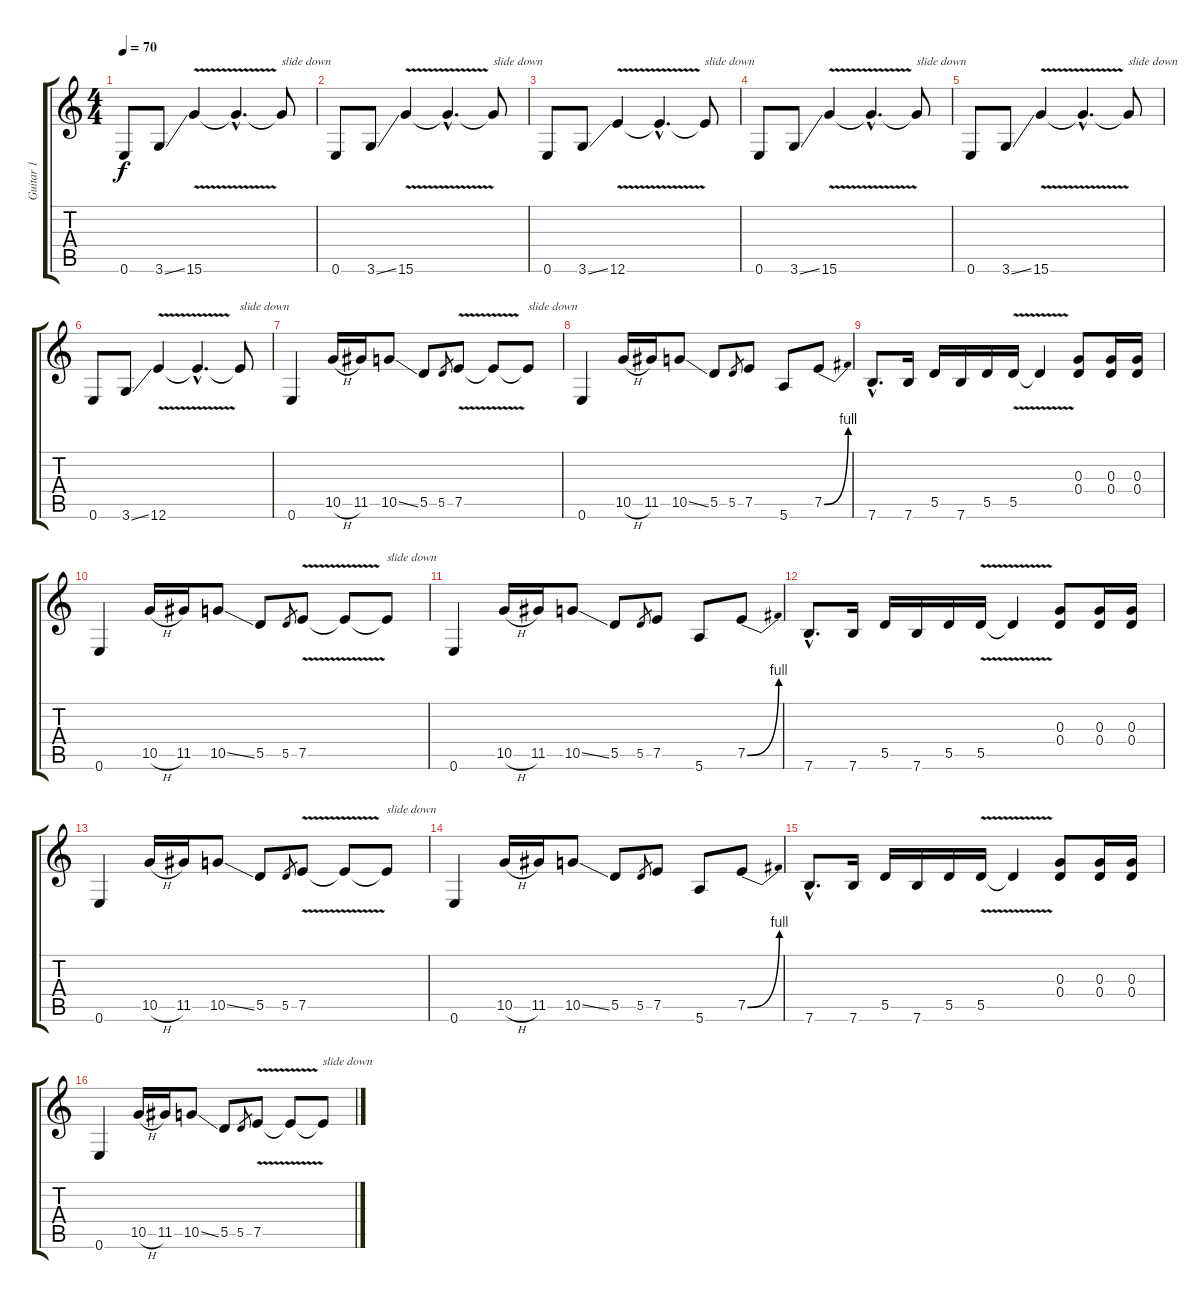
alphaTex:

\track ("Guitar 1" "Guitar 1") {instrument overdrivenguitar}
\staff {score tabs}
\tuning (E4 B3 G3 D3 A2 E2) {hide}
\ts (4 4)
\tempo 70
\clef g2
\ks c
0.6.8{dy f instrument overdrivenguitar} 3.6{ss}.8 15.6{v}.4 15.6{hac t}.4{d} 15.6{t}.8{txt "slide down"} |
0.6.8 3.6{ss}.8 15.6{v}.4 15.6{hac t}.4{d} 15.6{t}.8{txt "slide down"} |
0.6.8 3.6{ss}.8 12.6{v}.4 12.6{hac t}.4{d} 12.6{t}.8{txt "slide down"} |
0.6.8 3.6{ss}.8 15.6{v}.4 15.6{hac t}.4{d} 15.6{t}.8{txt "slide down"} |
0.6.8 3.6{ss}.8 15.6{v}.4 15.6{hac t}.4{d} 15.6{t}.8{txt "slide down"} |
0.6.8 3.6{ss}.8 12.6{v}.4 12.6{hac t}.4{d} 12.6{t}.8{txt "slide down"} |
0.6.4 10.5{h}.16 11.5.16 10.5{ss}.8 5.5.8 5.5.8{gr} 7.5{v}.8 7.5{t}.8 7.5{t}.8{txt "slide down"} |
0.6.4 10.5{h}.16 11.5.16 10.5{ss}.8 5.5.8 5.5.8{gr} 7.5.8 5.6.8 7.5{be (bend 0 0 60 4)}.8 |
7.6{hac}.8{d} 7.6.16 5.5.16 7.6.16 5.5.16 5.5{v}.16 5.5{t}.4 (0.3 0.4).8 (0.3 0.4).16 (0.3 0.4).16 |
0.6.4 10.5{h}.16 11.5.16 10.5{ss}.8 5.5.8 5.5.8{gr} 7.5{v}.8 7.5{t}.8 7.5{t}.8{txt "slide down"} |
0.6.4 10.5{h}.16 11.5.16 10.5{ss}.8 5.5.8 5.5.8{gr} 7.5.8 5.6.8 7.5{be (bend 0 0 60 4)}.8 |
7.6{hac}.8{d} 7.6.16 5.5.16 7.6.16 5.5.16 5.5{v}.16 5.5{t}.4 (0.3 0.4).8 (0.3 0.4).16 (0.3 0.4).16 |
0.6.4 10.5{h}.16 11.5.16 10.5{ss}.8 5.5.8 5.5.8{gr} 7.5{v}.8 7.5{t}.8 7.5{t}.8{txt "slide down"} |
0.6.4 10.5{h}.16 11.5.16 10.5{ss}.8 5.5.8 5.5.8{gr} 7.5.8 5.6.8 7.5{be (bend 0 0 60 4)}.8 |
7.6{hac}.8{d} 7.6.16 5.5.16 7.6.16 5.5.16 5.5{v}.16 5.5{t}.4 (0.3 0.4).8 (0.3 0.4).16 (0.3 0.4).16 |
0.6.4 10.5{h}.16 11.5.16 10.5{ss}.8 5.5.8 5.5.8{gr} 7.5{v}.8 7.5{t}.8 7.5{t}.8{txt "slide down"}
